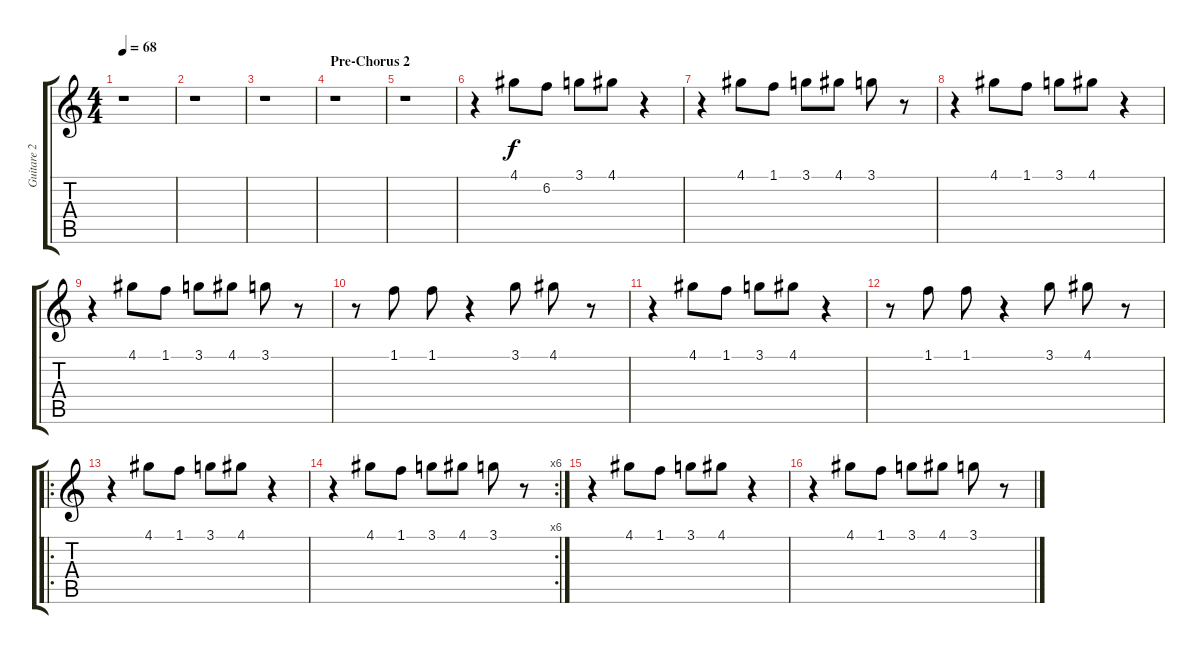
\track ("Guitare 2" "Guitare 2") {instrument overdrivenguitar}
\staff {score tabs}
\tuning (E4 B3 G3 D3 A2 E2) {hide}
\ts (4 4)
\tempo 68
\clef g2
\ks c
r.1{dy f} |
r.1 |
r.1 |
\section ("" "Pre-Chorus 2")
r.1 |
r.1 |
r.4 4.1.8 6.2.8 3.1.8 4.1.8 r.4 |
r.4 4.1.8 1.1.8 3.1.8 4.1.8 3.1.8 r.8 |
r.4 4.1.8 1.1.8 3.1.8 4.1.8 r.4 |
r.4 4.1.8 1.1.8 3.1.8 4.1.8 3.1.8 r.8 |
r.8 1.1.8 1.1.8 r.4 3.1.8 4.1.8 r.8 |
r.4 4.1.8 1.1.8 3.1.8 4.1.8 r.4 |
r.8 1.1.8 1.1.8 r.4 3.1.8 4.1.8 r.8 |
\ro
r.4 4.1.8 1.1.8 3.1.8 4.1.8 r.4 |
\rc 6
r.4 4.1.8 1.1.8 3.1.8 4.1.8 3.1.8 r.8 |
r.4 4.1.8 1.1.8 3.1.8 4.1.8 r.4 |
r.4 4.1.8 1.1.8 3.1.8 4.1.8 3.1.8 r.8
